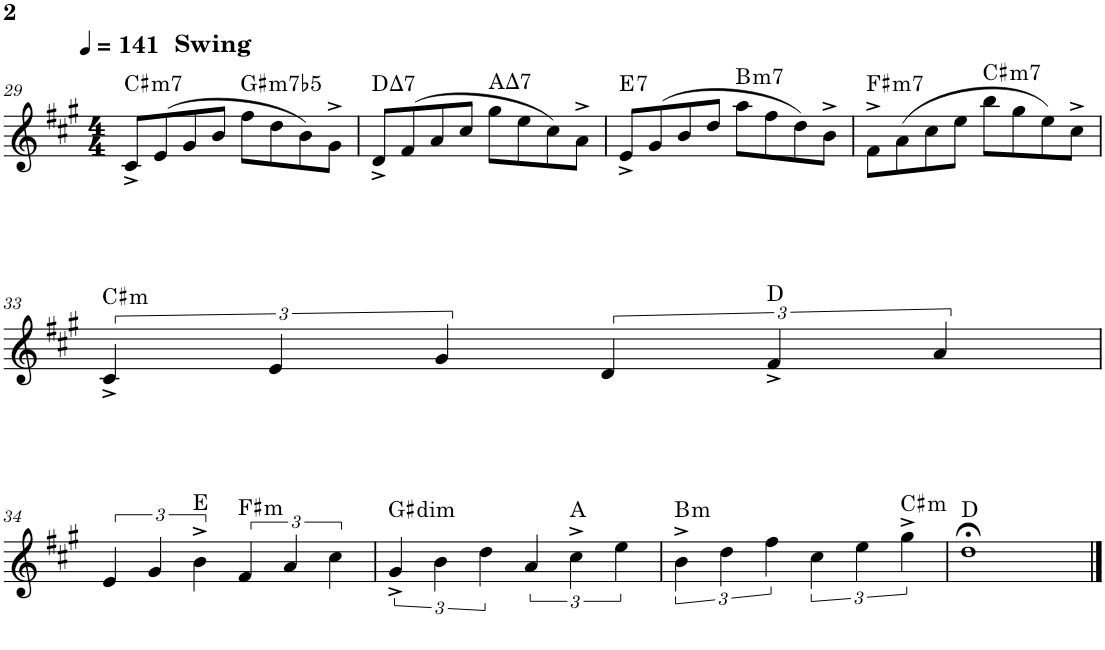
**kern	**harte
*part1	*part1
*staff1	*
*I"Alto Saxophone	*
*I'A. Sax.	*
!!LO:PB:g=z
*clefG2	*
*Trd5c9	*
*k[f#c#g#]	*
*M4/4	*
*MM141	*
=29	=29
!LO:TX:a:B:t=Swing	!LO:H:kt=m7
8c#^/L	C#:min7
(8e/	.
8g#/	.
8b/J	.
!	!LO:H:kt=m7b5
8ff#\L	G#:hdim7
8dd\	.
8b\)	.
8g#^\J	.
=30	=30
!	!LO:H:kt=7
8d^/L	D:maj7
(8f#/	.
8a/	.
8cc#/J	.
!	!LO:H:kt=7
8gg#\L	A:maj7
8ee\	.
8cc#\)	.
8a^\J	.
=31	=31
!	!LO:H:kt=7
8e^/L	E:7
(8g#/	.
8b/	.
8dd/J	.
!	!LO:H:kt=m7
8aa\L	B:min7
8ff#\	.
8dd\)	.
8b^\J	.
=32	=32
!	!LO:H:kt=m7
8f#^\L	F#:min7
(8a\	.
8cc#\	.
8ee\J	.
!	!LO:H:kt=m7
8bb\L	C#:min7
8gg#\	.
8ee\)	.
8cc#^\J	.
!!LO:LB:g=z
=33	=33
!	!LO:H:kt=m
6c#^/	C#:min
6e/	.
6g#/	.
6d/	.
6f#^/	D:maj
6a/	.
!!LO:LB:g=z
=34	=34
6e/	.
6g#/	.
6b^\	E:maj
!	!LO:H:kt=m
6f#/	F#:min
6a/	.
6cc#\	.
=35	=35
!	!LO:H:kt=dim
6g#^/	G#:dim
6b\	.
6dd\	.
6a/	.
6cc#^\	A:maj
6ee\	.
=36	=36
!	!LO:H:kt=m
6b^\	B:min
6dd\	.
6ff#\	.
6cc#\	.
6ee\	.
!	!LO:H:kt=m
6gg#^\	C#:min
=37	=37
1dd;<	D:maj
==	==
*-	*-
